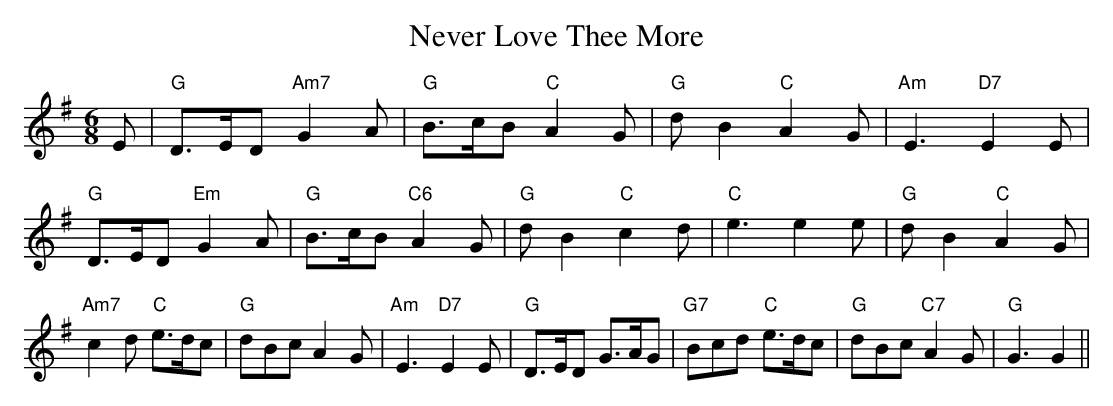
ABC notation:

X:1
T:Never Love Thee More
M:6/8
L:1/8
K:G
E | "G"D>ED "Am7"G2A | "G"B>cB "C"A2G | \
"G"dB2 "C"A2G | "Am"E3 "D7"E2E | \
"G"D>ED "Em"G2A | "G"B>cB "C6"A2G | \
"G"dB2 "C"c2d | "C"e3 e2e | \
"G"dB2 "C"A2G | "Am7"c2d "C"e>dc | \
"G"dBc A2G | "Am"E3 "D7"E2E | \
"G"D>ED G>AG | "G7"Bcd "C"e>dc | \
"G"dBc "C7"A2G | "G"G3 G2 ||
